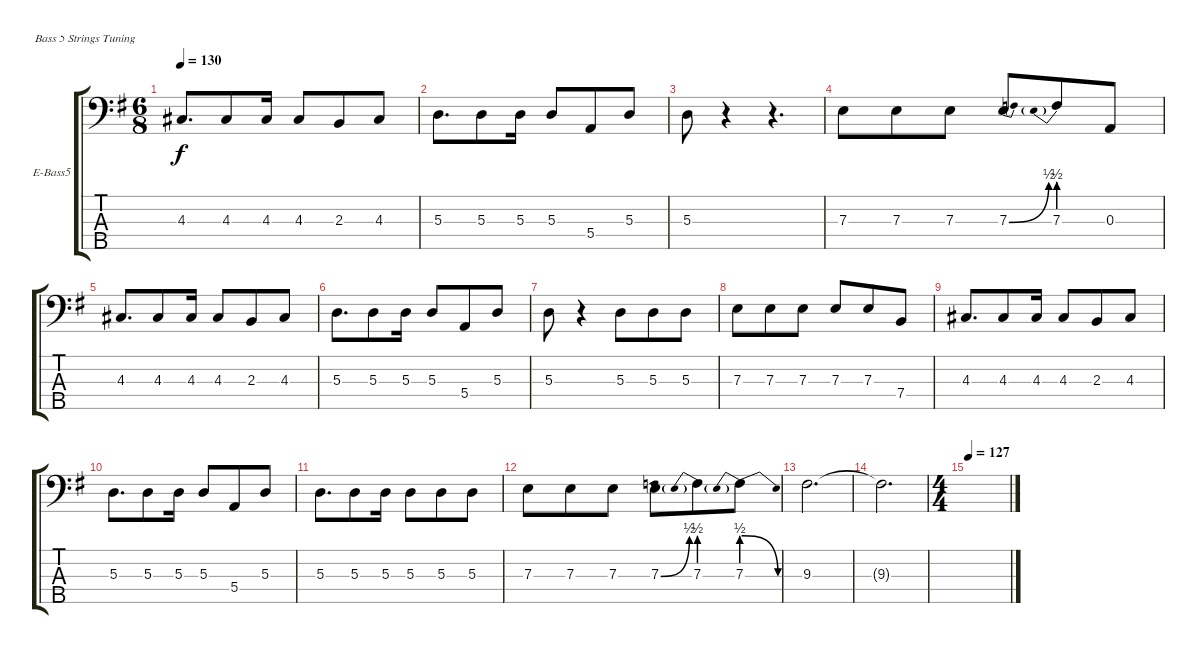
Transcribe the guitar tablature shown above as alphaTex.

\bracketExtendMode groupsimilarinstruments
\firstSystemTrackNameOrientation horizontal
\otherSystemsTrackNameOrientation horizontal
\track ("baz (Andrey Stefnuk)" "E-Bass5") {instrument electricbassfinger}
\staff {score tabs}
\tuning (G2 D2 A1 E1 B0)
\ts (6 8)
\tempo 130
\clef f4
\ks eminor
4.3.8{d dy f} 4.3.8 4.3.16 4.3.8 2.3.8 4.3.8 |
5.3.8{d} 5.3.8 5.3.16 5.3.8 5.4.8 5.3.8 |
5.3.8 r.4 r.4{d} |
7.3.8 7.3.8 7.3.8 7.3{be (bend 0 0 60 2)}.8 7.3{be (prebend 0 2 60 2)}.8 0.3.8 |
4.3.8{d} 4.3.8 4.3.16 4.3.8 2.3.8 4.3.8 |
5.3.8{d} 5.3.8 5.3.16 5.3.8 5.4.8 5.3.8 |
5.3.8 r.4 5.3.8 5.3.8 5.3.8 |
7.3.8 7.3.8 7.3.8 7.3.8 7.3.8 7.4.8 |
4.3.8{d} 4.3.8 4.3.16 4.3.8 2.3.8 4.3.8 |
5.3.8{d} 5.3.8 5.3.16 5.3.8 5.4.8 5.3.8 |
5.3.8{d} 5.3.8 5.3.16 5.3.8 5.3.8 5.3.8 |
7.3.8 7.3.8 7.3.8 7.3{be (bend 0 0 60 2)}.8 7.3{be (prebend 0 2 60 2)}.8 7.3{be (prebendrelease 0 2 60 0)}.8 |
9.3.2{d} |
9.3{t}.2{d} |
\ts (4 4)
\beaming (8 2 2 2 2)
\tempo 127
